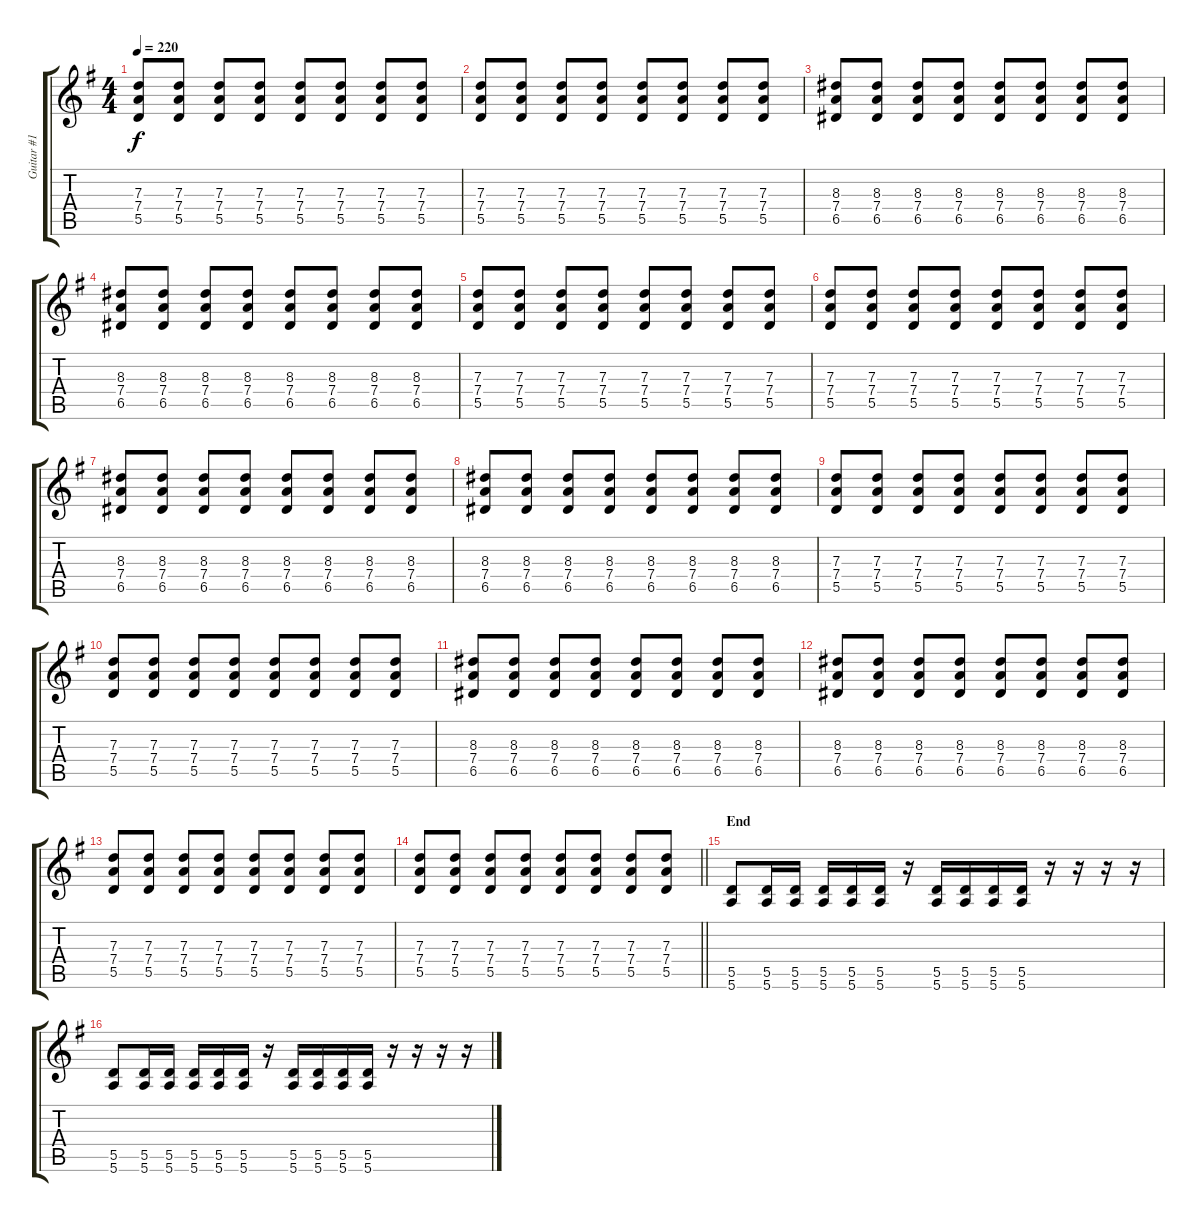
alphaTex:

\track ("Guitar #1" "Guitar #1") {instrument distortionguitar}
\staff {score tabs}
\tuning (E4 B3 G3 D3 A2 E2) {hide}
\ts (4 4)
\tempo 220
\clef g2
\ks eminor
(7.3 7.4 5.5).8{dy f} (7.3 7.4 5.5).8 (7.3 7.4 5.5).8 (7.3 7.4 5.5).8 (7.3 7.4 5.5).8 (7.3 7.4 5.5).8 (7.3 7.4 5.5).8 (7.3 7.4 5.5).8 |
(7.3 7.4 5.5).8 (7.3 7.4 5.5).8 (7.3 7.4 5.5).8 (7.3 7.4 5.5).8 (7.3 7.4 5.5).8 (7.3 7.4 5.5).8 (7.3 7.4 5.5).8 (7.3 7.4 5.5).8 |
(8.3 7.4 6.5).8 (8.3 7.4 6.5).8 (8.3 7.4 6.5).8 (8.3 7.4 6.5).8 (8.3 7.4 6.5).8 (8.3 7.4 6.5).8 (8.3 7.4 6.5).8 (8.3 7.4 6.5).8 |
(8.3 7.4 6.5).8 (8.3 7.4 6.5).8 (8.3 7.4 6.5).8 (8.3 7.4 6.5).8 (8.3 7.4 6.5).8 (8.3 7.4 6.5).8 (8.3 7.4 6.5).8 (8.3 7.4 6.5).8 |
(7.3 7.4 5.5).8 (7.3 7.4 5.5).8 (7.3 7.4 5.5).8 (7.3 7.4 5.5).8 (7.3 7.4 5.5).8 (7.3 7.4 5.5).8 (7.3 7.4 5.5).8 (7.3 7.4 5.5).8 |
(7.3 7.4 5.5).8 (7.3 7.4 5.5).8 (7.3 7.4 5.5).8 (7.3 7.4 5.5).8 (7.3 7.4 5.5).8 (7.3 7.4 5.5).8 (7.3 7.4 5.5).8 (7.3 7.4 5.5).8 |
(8.3 7.4 6.5).8 (8.3 7.4 6.5).8 (8.3 7.4 6.5).8 (8.3 7.4 6.5).8 (8.3 7.4 6.5).8 (8.3 7.4 6.5).8 (8.3 7.4 6.5).8 (8.3 7.4 6.5).8 |
(8.3 7.4 6.5).8 (8.3 7.4 6.5).8 (8.3 7.4 6.5).8 (8.3 7.4 6.5).8 (8.3 7.4 6.5).8 (8.3 7.4 6.5).8 (8.3 7.4 6.5).8 (8.3 7.4 6.5).8 |
(7.3 7.4 5.5).8 (7.3 7.4 5.5).8 (7.3 7.4 5.5).8 (7.3 7.4 5.5).8 (7.3 7.4 5.5).8 (7.3 7.4 5.5).8 (7.3 7.4 5.5).8 (7.3 7.4 5.5).8 |
(7.3 7.4 5.5).8 (7.3 7.4 5.5).8 (7.3 7.4 5.5).8 (7.3 7.4 5.5).8 (7.3 7.4 5.5).8 (7.3 7.4 5.5).8 (7.3 7.4 5.5).8 (7.3 7.4 5.5).8 |
(8.3 7.4 6.5).8 (8.3 7.4 6.5).8 (8.3 7.4 6.5).8 (8.3 7.4 6.5).8 (8.3 7.4 6.5).8 (8.3 7.4 6.5).8 (8.3 7.4 6.5).8 (8.3 7.4 6.5).8 |
(8.3 7.4 6.5).8 (8.3 7.4 6.5).8 (8.3 7.4 6.5).8 (8.3 7.4 6.5).8 (8.3 7.4 6.5).8 (8.3 7.4 6.5).8 (8.3 7.4 6.5).8 (8.3 7.4 6.5).8 |
(7.3 7.4 5.5).8 (7.3 7.4 5.5).8 (7.3 7.4 5.5).8 (7.3 7.4 5.5).8 (7.3 7.4 5.5).8 (7.3 7.4 5.5).8 (7.3 7.4 5.5).8 (7.3 7.4 5.5).8 |
\barLineRight lightlight
(7.3 7.4 5.5).8 (7.3 7.4 5.5).8 (7.3 7.4 5.5).8 (7.3 7.4 5.5).8 (7.3 7.4 5.5).8 (7.3 7.4 5.5).8 (7.3 7.4 5.5).8 (7.3 7.4 5.5).8 |
\section ("" "End")
(5.5 5.6).8 (5.5 5.6).16 (5.5 5.6).16 (5.5 5.6).16 (5.5 5.6).16 (5.5 5.6).16 r.16 (5.5 5.6).16{beam merge} (5.5 5.6).16 (5.5 5.6).16 (5.5 5.6).16{beam merge} r.16 r.16{beam merge} r.16 r.16 |
(5.5 5.6).8 (5.5 5.6).16 (5.5 5.6).16 (5.5 5.6).16 (5.5 5.6).16 (5.5 5.6).16 r.16 (5.5 5.6).16{beam merge} (5.5 5.6).16 (5.5 5.6).16 (5.5 5.6).16{beam merge} r.16 r.16{beam merge} r.16{beam merge} r.16
